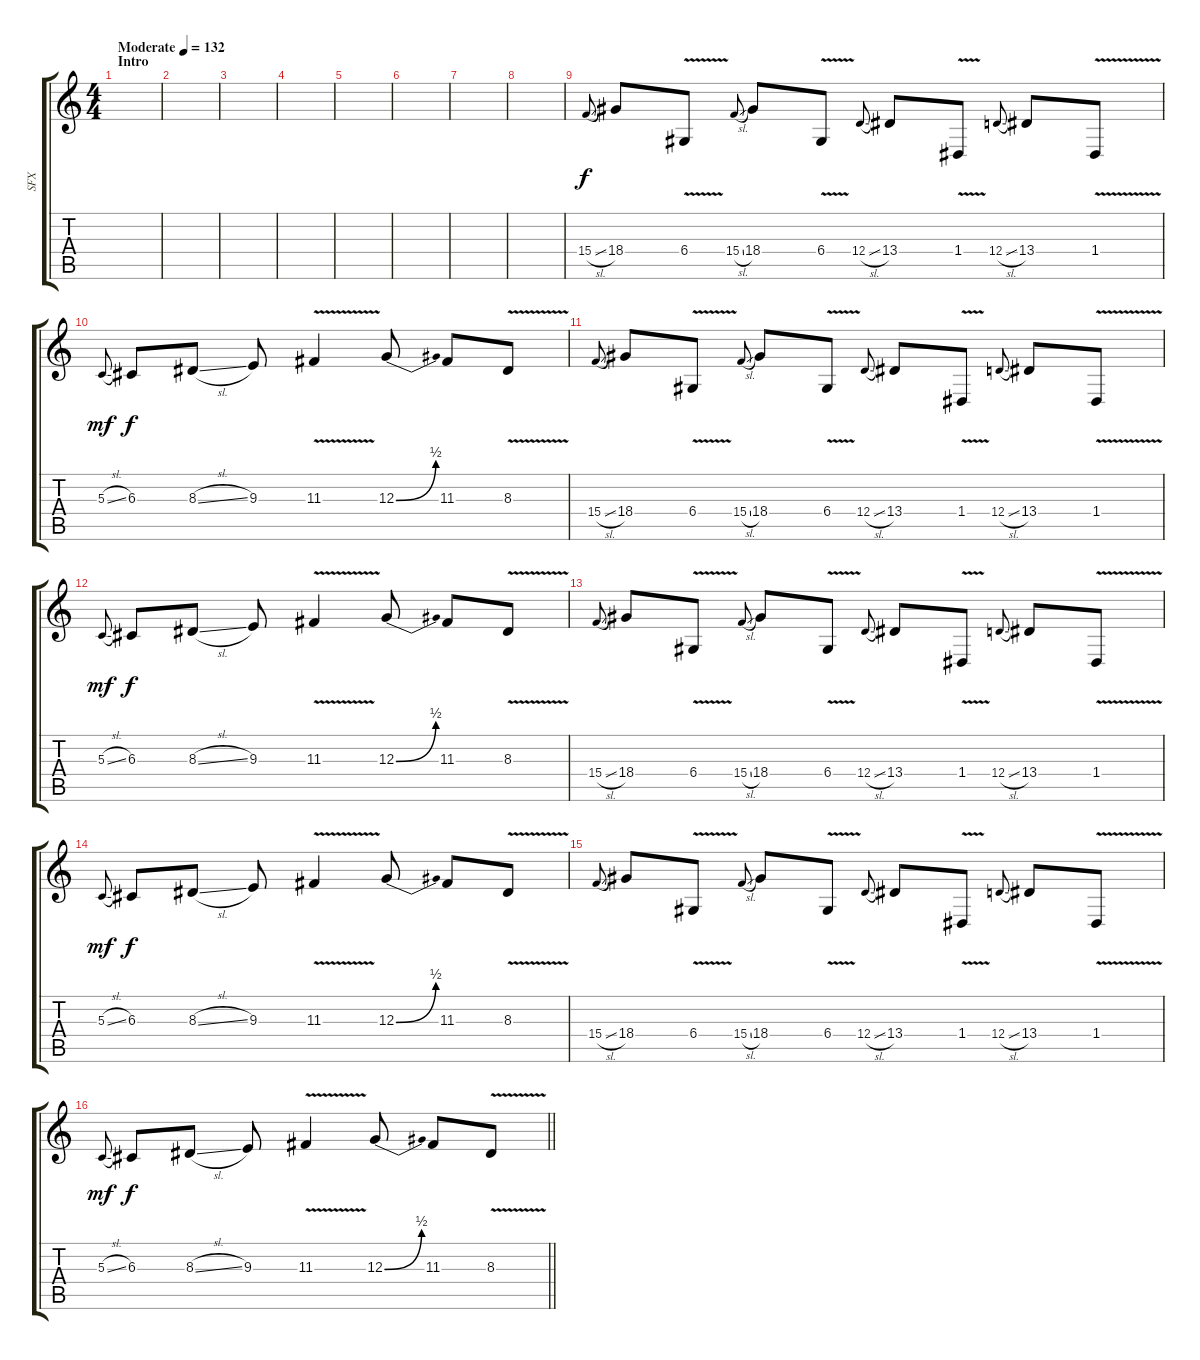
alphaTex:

\track ("SFX" "SFX") {instrument stringensemble1}
\staff {score tabs}
\tuning (E4 B3 G3 D3 A2 D2) {hide}
\ts (4 4)
\section ("" "Intro")
\tempo (132 "Moderate")
\clef g2
\ks c
|
|
|
|
|
|
|
|
15.4{sl}.8{gr onbeat} 18.4.8 6.4{v}.8 15.4{sl}.8{gr onbeat} 18.4.8 6.4{v}.8 12.4{sl}.8{gr onbeat} 13.4.8 1.4{v}.8 12.4{sl}.8{gr onbeat} 13.4.8 1.4{v}.8 |
5.3{sl}.8{gr onbeat dy mf} 6.3.8{dy f} 8.3{sl}.8 9.3.8 11.3{v}.4 12.3{be (bend 0 0 60 2)}.8 11.3.8 8.3{v}.8 |
15.4{sl}.8{gr onbeat} 18.4.8 6.4{v}.8 15.4{sl}.8{gr onbeat} 18.4.8 6.4{v}.8 12.4{sl}.8{gr onbeat} 13.4.8 1.4{v}.8 12.4{sl}.8{gr onbeat} 13.4.8 1.4{v}.8 |
5.3{sl}.8{gr onbeat dy mf} 6.3.8{dy f} 8.3{sl}.8 9.3.8 11.3{v}.4 12.3{be (bend 0 0 60 2)}.8 11.3.8 8.3{v}.8 |
15.4{sl}.8{gr onbeat} 18.4.8 6.4{v}.8 15.4{sl}.8{gr onbeat} 18.4.8 6.4{v}.8 12.4{sl}.8{gr onbeat} 13.4.8 1.4{v}.8 12.4{sl}.8{gr onbeat} 13.4.8 1.4{v}.8 |
5.3{sl}.8{gr onbeat dy mf} 6.3.8{dy f} 8.3{sl}.8 9.3.8 11.3{v}.4 12.3{be (bend 0 0 60 2)}.8 11.3.8 8.3{v}.8 |
15.4{sl}.8{gr onbeat} 18.4.8 6.4{v}.8 15.4{sl}.8{gr onbeat} 18.4.8 6.4{v}.8 12.4{sl}.8{gr onbeat} 13.4.8 1.4{v}.8 12.4{sl}.8{gr onbeat} 13.4.8 1.4{v}.8 |
\barLineRight lightlight
5.3{sl}.8{gr onbeat dy mf} 6.3.8{dy f} 8.3{sl}.8 9.3.8 11.3{v}.4 12.3{be (bend 0 0 60 2)}.8 11.3.8 8.3{v}.8
